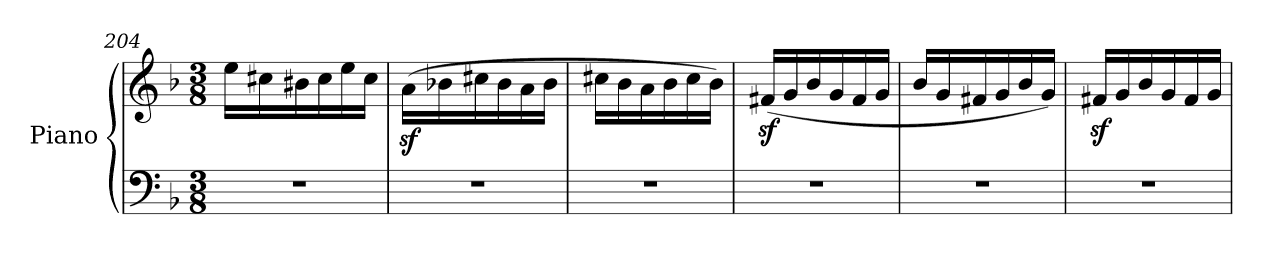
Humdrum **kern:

**kern	**kern
*part1	*part1
*staff2	*staff1
*I"Piano	*
*I'Pno	*
*clefF4	*clefG2
*k[b-]	*k[b-]
*M3/8	*M3/8
=204	=204
4.r	16ee\LL
.	16cc#X\
.	16b#X\
.	16cc#\
.	16ee\
.	16cc#\JJ
=205	=205
4.r	(>16az<\LL
.	16b-X\
.	16cc#X\
.	16b-\
.	16a\
.	16b-\JJ
=206	=206
4.r	16cc#X\LL
.	16b-\
.	16a\
.	16b-\
.	16cc#\
.	16b-\JJ)
!!LO:LB:g=z
=207	=207
4.r	(>16f#Xz</LL
.	16g/
.	16b-/
.	16g/
.	16f#/
.	16g/JJ
=208	=208
4.r	16b-/LL
.	16g/
.	16f#X/
.	16g/
.	16b-/
.	16g/JJ)
=209	=209
4.r	16f#Xz</LL
.	16g/
.	16b-/
.	16g/
.	16f#/
.	16g/JJ
=	=
*-	*-
